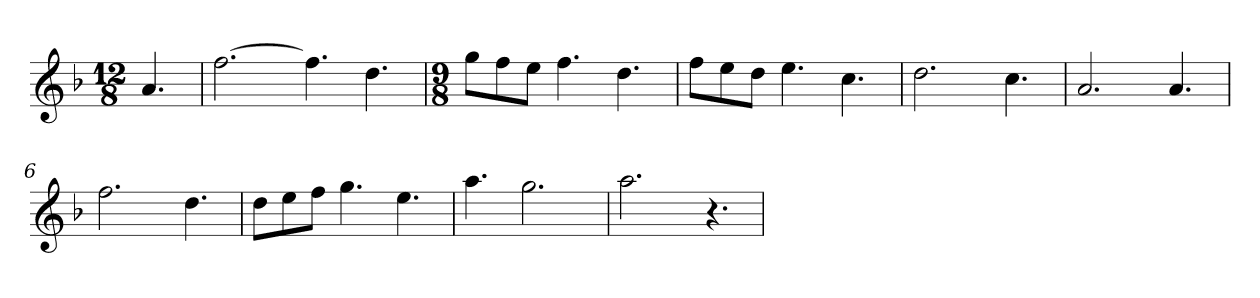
**kern
*part1
*staff1
*clefG2
*k[b-]
*d:
*M12/8
=
4.a
=1
[2.ff
4.ff]
4.dd
=2
*M9/8
8ggL
8ff
8eeJ
4.ff
4.dd
=3
8ffL
8ee
8ddJ
4.ee
4.cc
=4
2.dd
4.cc
=5
2.a
4.a
=6
2.ff
4.dd
=7
8ddL
8ee
8ffJ
4.gg
4.ee
=8
4.aa
2.gg
=9
2.aa
4.r
=
*-
